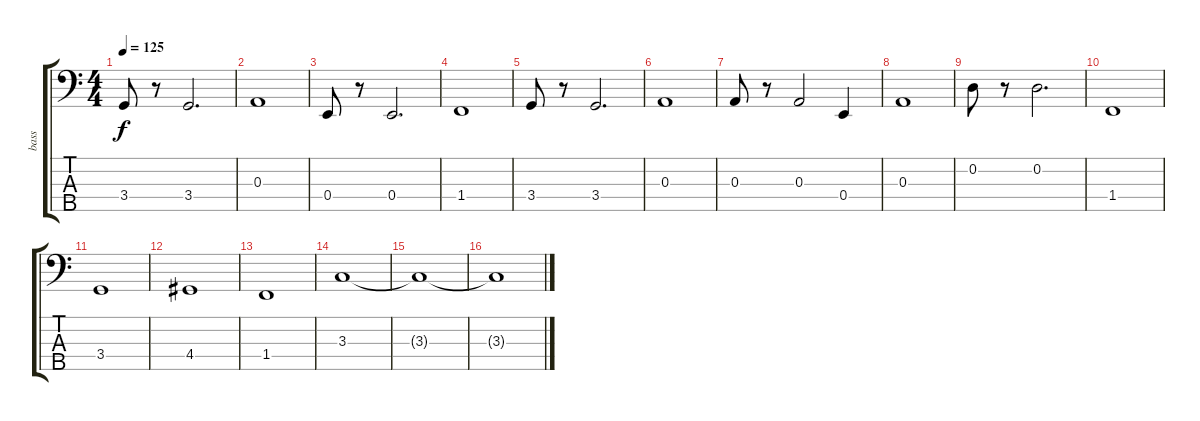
\track ("bass" "bass") {instrument electricbassfinger}
\staff {score tabs}
\tuning (E3 D2 A1 E1 C0) {hide}
\ts (4 4)
\tempo 125
\clef f4
\ks c
3.4.8{dy f} r.8 3.4.2{d} |
0.3.1 |
0.4.8 r.8 0.4.2{d} |
1.4.1 |
3.4.8 r.8 3.4.2{d} |
0.3.1 |
0.3.8 r.8 0.3.2 0.4.4 |
0.3.1 |
0.2.8 r.8 0.2.2{d} |
1.4.1 |
3.4.1 |
4.4.1 |
1.4.1 |
3.3.1 |
3.3{t}.1 |
3.3{t}.1
